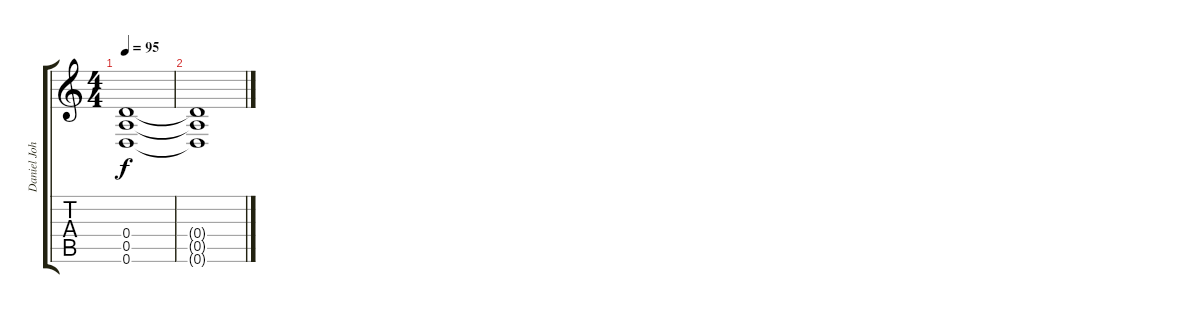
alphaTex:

\track ("Daniel Johns (distortion guitare)" "Daniel Joh") {instrument distortionguitar}
\staff {score tabs}
\tuning (E4 B3 G3 D3 A2 D2) {hide}
\ts (4 4)
\tempo 95
\clef g2
\ks c
(0.4 0.5 0.6).1{dy f volume 0} |
(0.4{t} 0.5{t} 0.6{t}).1
